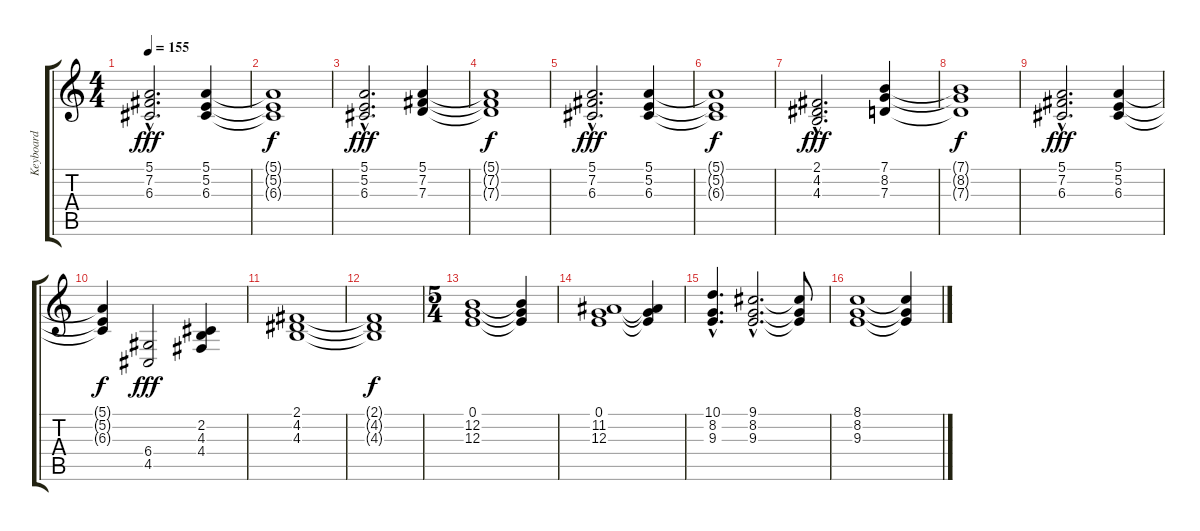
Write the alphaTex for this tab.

\track ("Keyboard" "Keyboard") {instrument stringensemble1}
\staff {score tabs}
\tuning (E4 B3 G3 D3 A2 E2) {hide}
\ts (4 4)
\tempo 155
\clef g2
\ks c
(5.1{hac} 7.2{hac} 6.3{hac}).2{d dy fff} (5.1 5.2 6.3).4 |
(5.1{t} 5.2{t} 6.3{t}).1{dy f} |
(5.1{hac} 5.2{hac} 6.3{hac}).2{d dy fff} (5.1 7.2 7.3).4 |
(5.1{t} 7.2{t} 7.3{t}).1{dy f} |
(5.1{hac} 7.2{hac} 6.3{hac}).2{d dy fff} (5.1 5.2 6.3).4 |
(5.1{t} 5.2{t} 6.3{t}).1{dy f} |
(2.1{hac} 4.2{hac} 4.3{hac}).2{d dy fff} (7.1 8.2 7.3).4 |
(7.1{t} 8.2{t} 7.3{t}).1{dy f} |
(5.1{hac} 7.2{hac} 6.3{hac}).2{d dy fff} (5.1 5.2 6.3).4 |
(5.1{t} 5.2{t} 6.3{t}).4{dy f} (6.4 4.5).2{dy fff} (2.2 4.3 4.4).4 |
(2.1 4.2 4.3).1 |
(2.1{t} 4.2{t} 4.3{t}).1{dy f} |
\ts (5 4)
(0.1 12.2 12.3).1 (0.1{t} 12.2{t} 12.3{t}).4 |
(0.1 11.2 12.3).1 (0.1{t} 11.2{t} 12.3{t}).4 |
(10.1{hac} 8.2{hac} 9.3{hac}).4{d} (9.1{hac} 8.2{hac} 9.3{hac}).2{d} (9.1{t} 8.2{t} 9.3{t}).8 |
(8.1 8.2 9.3).1 (8.1{t} 8.2{t} 9.3{t}).4
